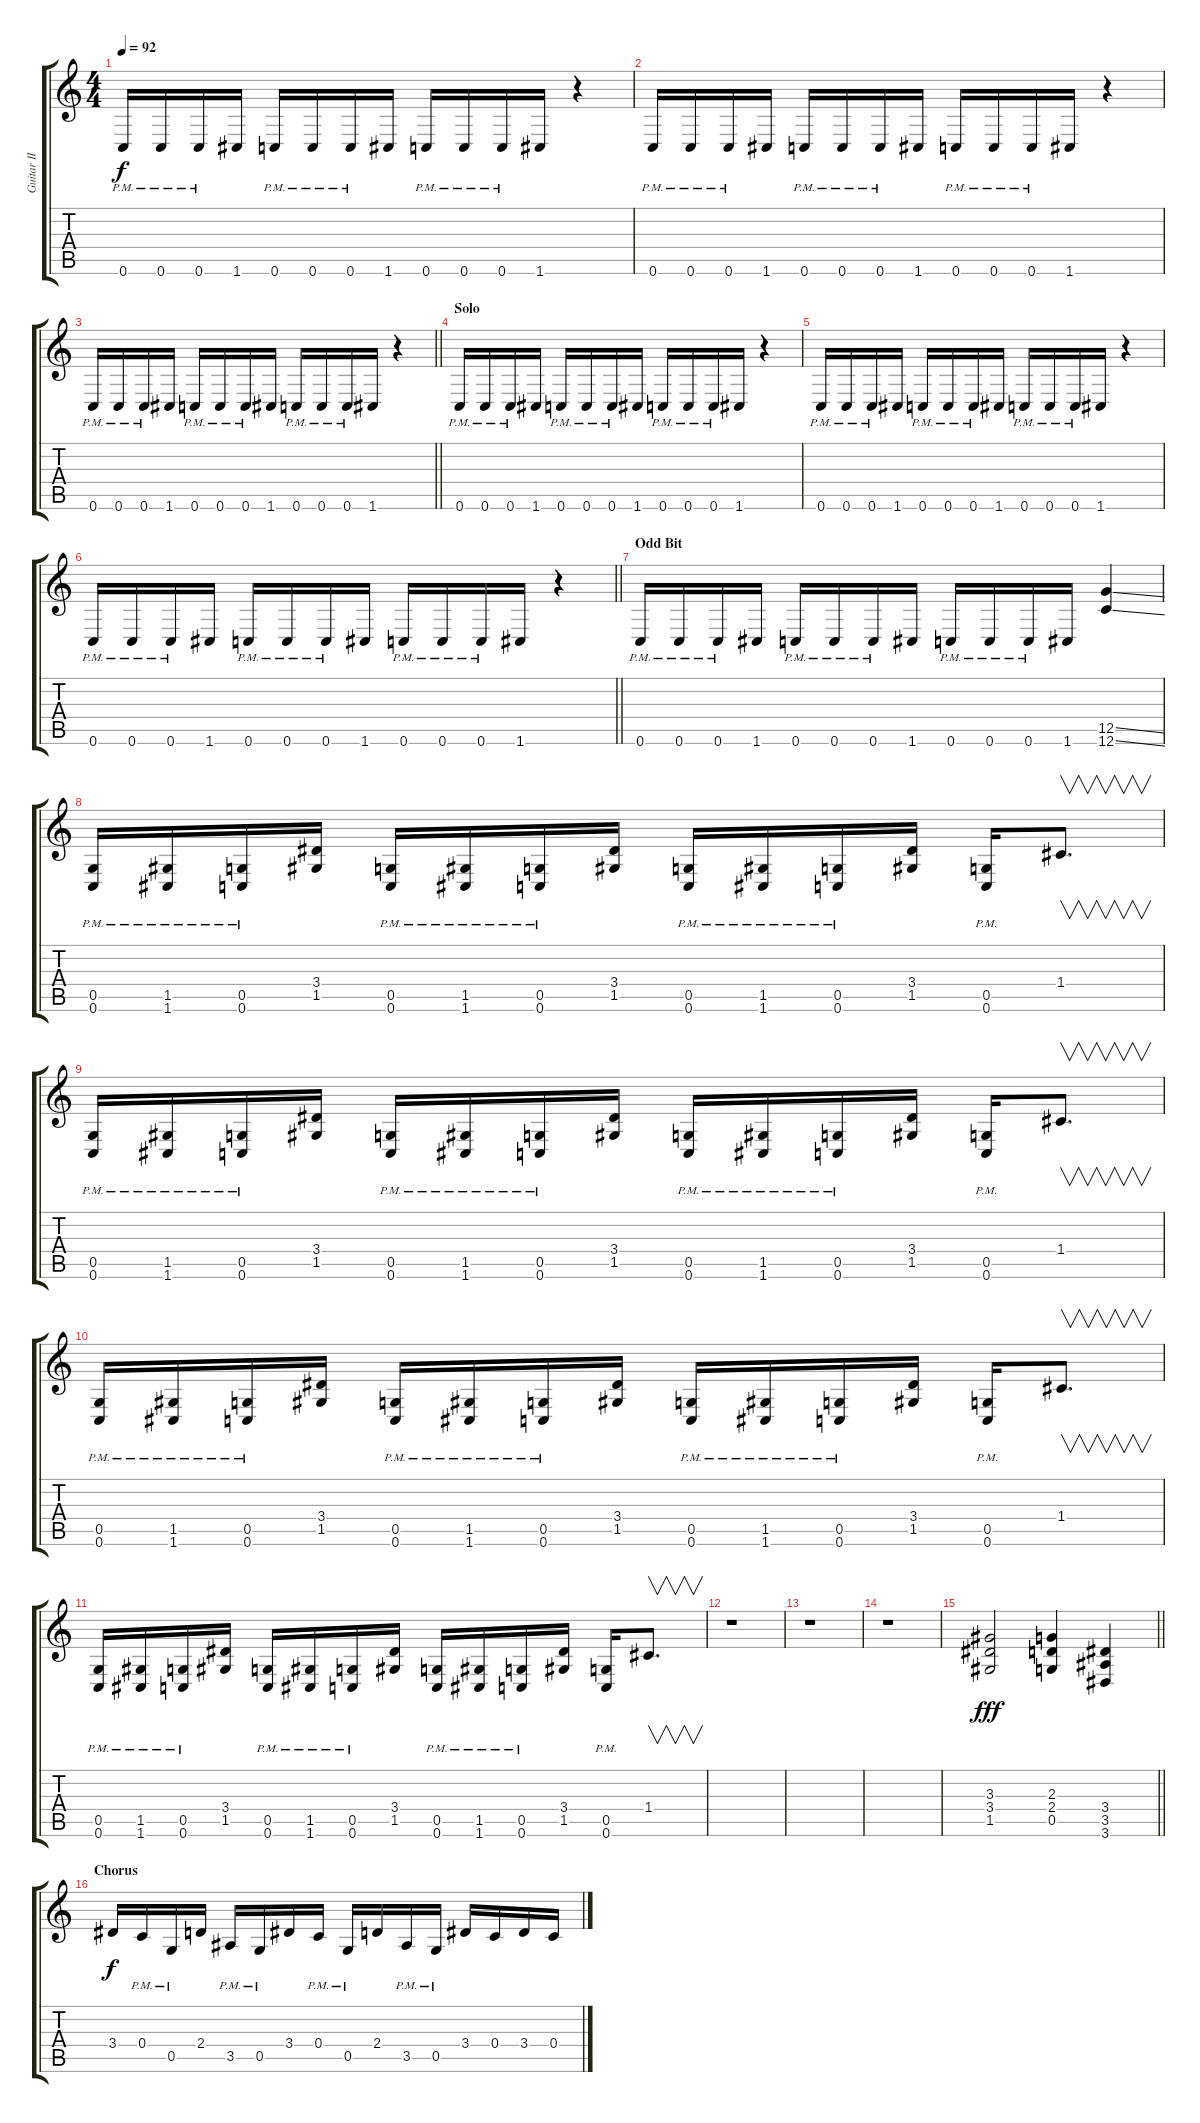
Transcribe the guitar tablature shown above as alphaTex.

\track ("Guitar II" "Guitar II") {instrument distortionguitar}
\staff {score tabs}
\tuning (D4 A3 F3 C3 G2 C2) {hide}
\ts (4 4)
\tempo 92
\clef g2
\ks c
0.6{pm}.16{dy f} 0.6{pm}.16 0.6{pm}.16 1.6.16 0.6{pm}.16 0.6{pm}.16 0.6{pm}.16 1.6.16 0.6{pm}.16 0.6{pm}.16 0.6{pm}.16 1.6.16 r.4 |
0.6{pm}.16 0.6{pm}.16 0.6{pm}.16 1.6.16 0.6{pm}.16 0.6{pm}.16 0.6{pm}.16 1.6.16 0.6{pm}.16 0.6{pm}.16 0.6{pm}.16 1.6.16 r.4 |
\barLineRight lightlight
0.6{pm}.16 0.6{pm}.16 0.6{pm}.16 1.6.16 0.6{pm}.16 0.6{pm}.16 0.6{pm}.16 1.6.16 0.6{pm}.16 0.6{pm}.16 0.6{pm}.16 1.6.16 r.4 |
\section ("" "Solo")
0.6{pm}.16{volume 16} 0.6{pm}.16 0.6{pm}.16 1.6.16 0.6{pm}.16 0.6{pm}.16 0.6{pm}.16 1.6.16 0.6{pm}.16 0.6{pm}.16 0.6{pm}.16 1.6.16 r.4 |
0.6{pm}.16 0.6{pm}.16 0.6{pm}.16 1.6.16 0.6{pm}.16 0.6{pm}.16 0.6{pm}.16 1.6.16 0.6{pm}.16 0.6{pm}.16 0.6{pm}.16 1.6.16 r.4 |
\barLineRight lightlight
0.6{pm}.16 0.6{pm}.16 0.6{pm}.16 1.6.16 0.6{pm}.16 0.6{pm}.16 0.6{pm}.16 1.6.16 0.6{pm}.16 0.6{pm}.16 0.6{pm}.16 1.6.16 r.4 |
\section ("" "Odd Bit")
0.6{pm}.16 0.6{pm}.16 0.6{pm}.16 1.6.16 0.6{pm}.16 0.6{pm}.16 0.6{pm}.16 1.6.16 0.6{pm}.16 0.6{pm}.16 0.6{pm}.16 1.6.16 (12.5{ss} 12.6{ss}).4 |
(0.5{pm} 0.6{pm}).16{volume 16} (1.5{pm} 1.6{pm}).16 (0.5{pm} 0.6{pm}).16 (3.4 1.5).16 (0.5{pm} 0.6{pm}).16 (1.5{pm} 1.6{pm}).16 (0.5{pm} 0.6{pm}).16 (3.4 1.5).16 (0.5{pm} 0.6{pm}).16 (1.5{pm} 1.6{pm}).16 (0.5{pm} 0.6{pm}).16 (3.4 1.5).16 (0.5{pm} 0.6{pm}).16 1.4.8{v d} |
(0.5{pm} 0.6{pm}).16 (1.5{pm} 1.6{pm}).16 (0.5{pm} 0.6{pm}).16 (3.4 1.5).16 (0.5{pm} 0.6{pm}).16 (1.5{pm} 1.6{pm}).16 (0.5{pm} 0.6{pm}).16 (3.4 1.5).16 (0.5{pm} 0.6{pm}).16 (1.5{pm} 1.6{pm}).16 (0.5{pm} 0.6{pm}).16 (3.4 1.5).16 (0.5{pm} 0.6{pm}).16 1.4.8{v d} |
(0.5{pm} 0.6{pm}).16 (1.5{pm} 1.6{pm}).16 (0.5{pm} 0.6{pm}).16 (3.4 1.5).16 (0.5{pm} 0.6{pm}).16 (1.5{pm} 1.6{pm}).16 (0.5{pm} 0.6{pm}).16 (3.4 1.5).16 (0.5{pm} 0.6{pm}).16 (1.5{pm} 1.6{pm}).16 (0.5{pm} 0.6{pm}).16 (3.4 1.5).16 (0.5{pm} 0.6{pm}).16 1.4.8{v d} |
(0.5{pm} 0.6{pm}).16 (1.5{pm} 1.6{pm}).16 (0.5{pm} 0.6{pm}).16 (3.4 1.5).16 (0.5{pm} 0.6{pm}).16 (1.5{pm} 1.6{pm}).16 (0.5{pm} 0.6{pm}).16 (3.4 1.5).16 (0.5{pm} 0.6{pm}).16 (1.5{pm} 1.6{pm}).16 (0.5{pm} 0.6{pm}).16 (3.4 1.5).16 (0.5{pm} 0.6{pm}).16 1.4.8{v d} |
r.1 |
r.1 |
r.1 |
\barLineRight lightlight
(3.3 3.4 1.5).2{dy fff} (2.3 2.4 0.5).4 (3.4 3.5 3.6).4 |
\section ("" "Chorus")
3.4.16{dy f instrument distortionguitar} 0.4{pm}.16 0.5{pm}.16 2.4.16 3.5{pm}.16 0.5{pm}.16 3.4.16 0.4{pm}.16 0.5{pm}.16 2.4.16 3.5{pm}.16 0.5{pm}.16 3.4.16 0.4.16 3.4.16 0.4.16
